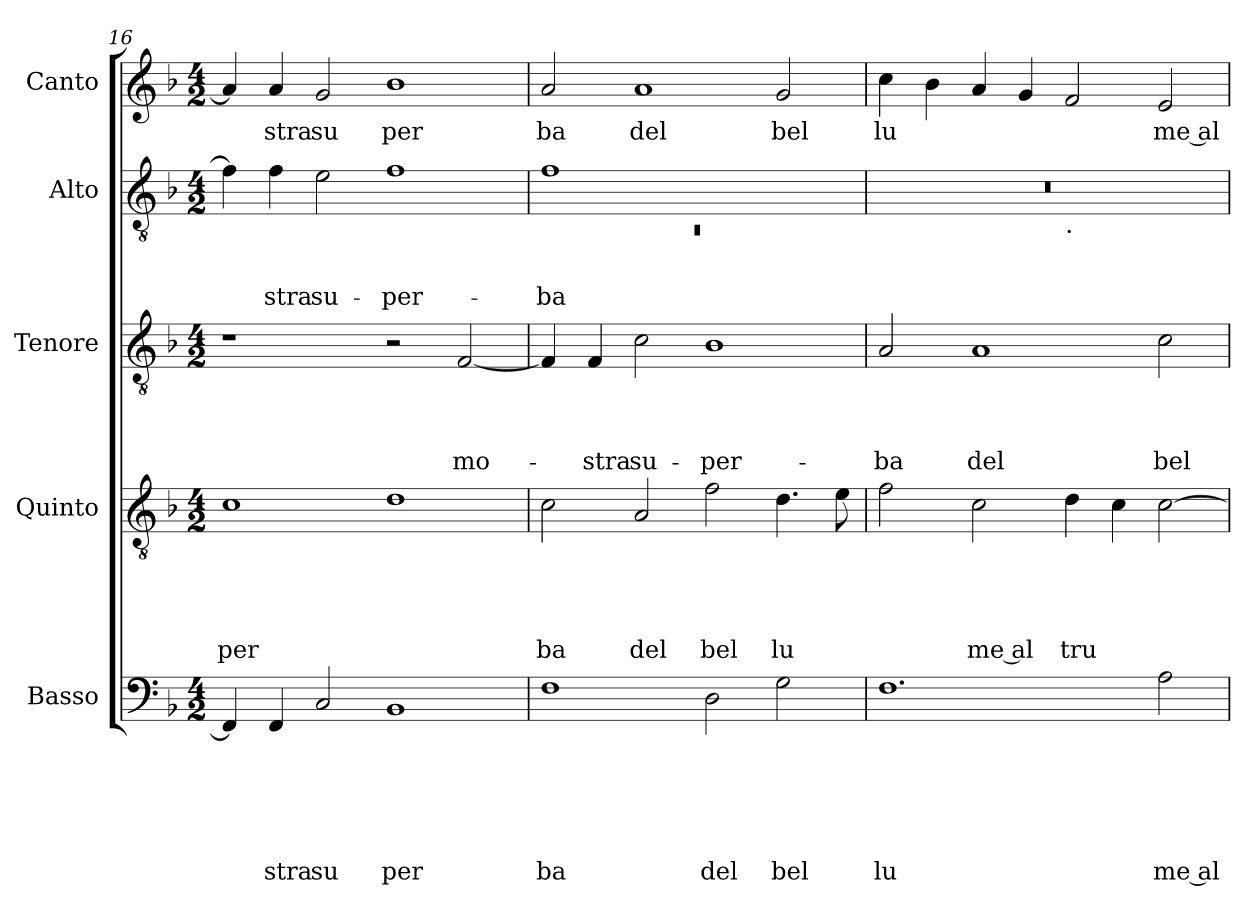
**kern	**text	**text	**text	**text	**text	**text	**kern	**text	**text	**text	**text	**text	**kern	**text	**text	**text	**text	**kern	**text	**text	**text	**kern	**text
*part5	*part5	*part5	*part5	*part5	*part5	*part5	*part4	*part4	*part4	*part4	*part4	*part4	*part3	*part3	*part3	*part3	*part3	*part2	*part2	*part2	*part2	*part1	*part1
*staff5	*staff5	*staff5	*staff5	*staff5	*staff5	*staff5	*staff4	*staff4	*staff4	*staff4	*staff4	*staff4	*staff3	*staff3	*staff3	*staff3	*staff3	*staff2	*staff2	*staff2	*staff2	*staff1	*staff1
*I"Basso	*	*	*	*	*	*	*I"Quinto	*	*	*	*	*	*I"Tenore	*	*	*	*	*I"Alto	*	*	*	*I"Canto	*
*clefF4	*	*	*	*	*	*	*clefGv2	*	*	*	*	*	*clefGv2	*	*	*	*	*clefGv2	*	*	*	*clefG2	*
*k[b-]	*	*	*	*	*	*	*k[b-]	*	*	*	*	*	*k[b-]	*	*	*	*	*k[b-]	*	*	*	*k[b-]	*
*F:	*	*	*	*	*	*	*F:	*	*	*	*	*	*F:	*	*	*	*	*F:	*	*	*	*F:	*
*M4/2	*	*	*	*	*	*	*M4/2	*	*	*	*	*	*M4/2	*	*	*	*	*M4/2	*	*	*	*M4/2	*
=16	=16	=16	=16	=16	=16	=16	=16	=16	=16	=16	=16	=16	=16	=16	=16	=16	=16	=16	=16	=16	=16	=16	=16
!	!	!	!	!	!	!	!	!	!	!	!	!LO:LY:b	!	!	!	!	!	!	!	!	!	!	!
4FF/]	.	.	.	.	.	.	1c	.	.	.	.	per	1r	.	.	.	.	4f\]	.	.	.	4a/]	.
!	!	!	!	!	!	!LO:LY:b	!	!	!	!	!	!	!	!	!	!	!	!	!	!	!LO:LY:b	!	!LO:LY:b
4FF/	.	.	.	.	.	stra	.	.	.	.	.	.	.	.	.	.	.	4f\	.	.	-stra	4a/	stra
!	!	!	!	!	!	!LO:LY:b	!	!	!	!	!	!	!	!	!	!	!	!	!	!	!LO:LY:b	!	!LO:LY:b
2C/	.	.	.	.	.	su	.	.	.	.	.	.	.	.	.	.	.	2e\	.	.	su-	2g/	su
!	!	!	!	!	!	!LO:LY:b	!	!	!	!	!	!	!	!	!	!	!	!	!	!	!LO:LY:b	!	!LO:LY:b
1BB-	.	.	.	.	.	per	1d	.	.	.	.	.	2r	.	.	.	.	1f	.	.	-per-	1b-	per
!	!	!	!	!	!	!	!	!	!	!	!	!	!	!	!	!	!LO:LY:b	!	!	!	!	!	!
.	.	.	.	.	.	.	.	.	.	.	.	.	[<2F/	.	.	.	mo-	.	.	.	.	.	.
=17	=17	=17	=17	=17	=17	=17	=17	=17	=17	=17	=17	=17	=17	=17	=17	=17	=17	=17	=17	=17	=17	=17	=17
*	*	*	*	*	*	*	*	*	*	*	*	*	*	*	*	*	*	*^	*	*	*	*	*
!	!	!	!	!	!	!LO:LY:b	!	!	!	!	!	!LO:LY:b	!	!	!	!	!	!	!LO:N:vis=1	!	!	!LO:LY:b	!	!LO:LY:b
1F	.	.	.	.	.	ba	2c\	.	.	.	.	ba	4F/]	.	.	.	.	1f	0rC	.	.	-ba	2a/	ba
!	!	!	!	!	!	!	!	!	!	!	!	!	!	!	!	!	!LO:LY:b	!	!	!	!	!	!	!
.	.	.	.	.	.	.	.	.	.	.	.	.	4F/	.	.	.	-stra	.	.	.	.	.	.	.
!	!	!	!	!	!	!	!	!	!	!	!	!LO:LY:b	!	!	!	!	!LO:LY:b	!	!	!	!	!	!	!LO:LY:b
.	.	.	.	.	.	.	2A/	.	.	.	.	del	2c\	.	.	.	su-	.	.	.	.	.	1a	del
!	!	!	!	!	!	!LO:LY:b	!	!	!	!	!	!LO:LY:b	!	!	!	!	!LO:LY:b	!	!	!	!	!	!	!
2D\	.	.	.	.	.	del	2f\	.	.	.	.	bel	1B-	.	.	.	-per-	1ryy	.	.	.	.	.	.
!	!	!	!	!	!	!LO:LY:b	!	!	!	!	!	!LO:LY:b	!	!	!	!	!	!	!	!	!	!	!	!LO:LY:b
2G\	.	.	.	.	.	bel	4.d\	.	.	.	.	lu	.	.	.	.	.	.	.	.	.	.	2g/	bel
.	.	.	.	.	.	.	8e\	.	.	.	.	.	.	.	.	.	.	.	.	.	.	.	.	.
=18	=18	=18	=18	=18	=18	=18	=18	=18	=18	=18	=18	=18	=18	=18	=18	=18	=18	=18	=18	=18	=18	=18	=18	=18
!	!	!	!	!	!	!LO:LY:b	!	!	!	!	!	!	!	!	!	!	!LO:LY:b	!	!	!	!	!	!	!LO:LY:b
1.F	.	.	.	.	.	lu	2f\	.	.	.	.	.	2A/	.	.	.	-ba	0r	1ryy	.	.	.	4cc\	lu
.	.	.	.	.	.	.	.	.	.	.	.	.	.	.	.	.	.	.	.	.	.	.	4b-\	.
!	!	!	!	!	!	!	!	!	!	!	!	!LO:LY:b:rj	!	!	!	!	!LO:LY:b	!	!	!	!	!	!	!
.	.	.	.	.	.	.	2c\	.	.	.	.	me al	1A	.	.	.	del	.	.	.	.	.	4a/	.
.	.	.	.	.	.	.	.	.	.	.	.	.	.	.	.	.	.	.	.	.	.	.	4g/	.
!	!	!	!	!	!	!	!	!	!	!	!	!	!	!	!	!	!	!	!LO:TX:b:t=.	!	!	!	!	!
!	!	!	!	!	!	!	!	!	!	!	!	!LO:LY:b	!	!	!	!	!	!	!	!	!	!	!	!
.	.	.	.	.	.	.	4d\	.	.	.	.	tru	.	.	.	.	.	.	1ryy	.	.	.	2f/	.
.	.	.	.	.	.	.	4c\	.	.	.	.	.	.	.	.	.	.	.	.	.	.	.	.	.
!	!	!	!	!	!	!LO:LY:b:rj	!	!	!	!	!	!	!	!	!	!	!LO:LY:b	!	!	!	!	!	!	!LO:LY:b:rj
2A\	.	.	.	.	.	me al	[>2c\	.	.	.	.	.	2c\	.	.	.	bel	.	.	.	.	.	2e/	me al
*	*	*	*	*	*	*	*	*	*	*	*	*	*	*	*	*	*	*v	*v	*	*	*	*	*
=	=	=	=	=	=	=	=	=	=	=	=	=	=	=	=	=	=	=	=	=	=	=	=
*-	*-	*-	*-	*-	*-	*-	*-	*-	*-	*-	*-	*-	*-	*-	*-	*-	*-	*-	*-	*-	*-	*-	*-
